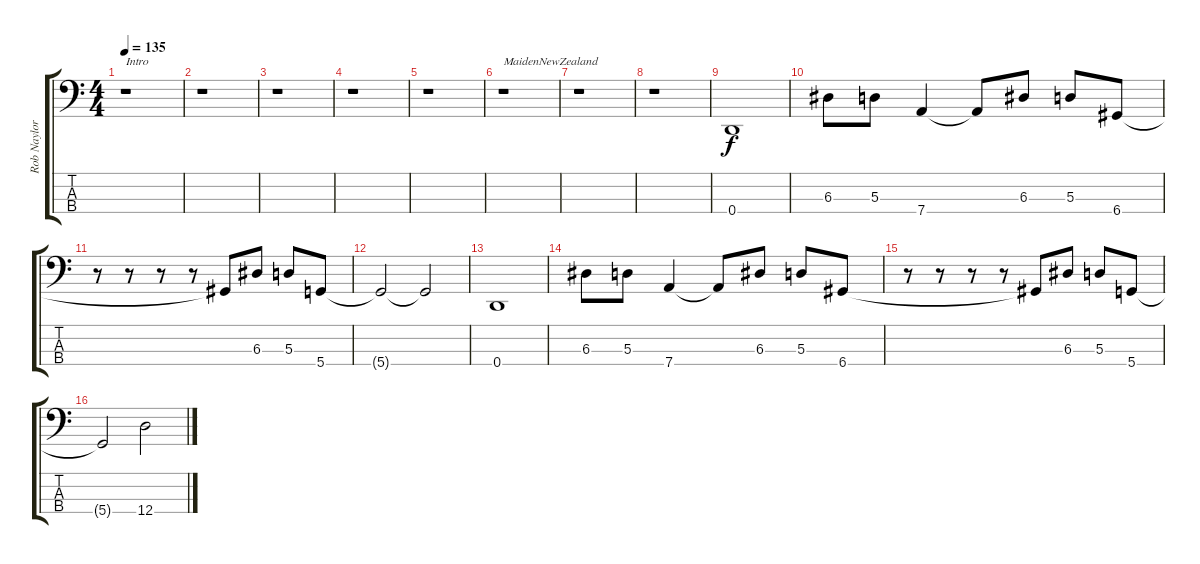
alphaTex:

\track ("Rob Naylor" "Rob Naylor") {instrument electricbasspick}
\staff {score tabs}
\tuning (G2 D2 A1 D1) {hide}
\ts (4 4)
\tempo 135
\clef f4
\ks c
r.1{txt "Intro" dy f instrument electricbasspick} |
r.1 |
r.1 |
r.1 |
r.1 |
r.1{txt "MaidenNewZealand"} |
r.1 |
r.1 |
0.4.1 |
6.3.8 5.3.8 7.4.4 7.4{t}.8 6.3.8 5.3.8 6.4.8 |
r.8 r.8 r.8 r.8 6.4{t}.8 6.3.8 5.3.8 5.4.8 |
5.4{t}.2 5.4{t}.2 |
0.4.1 |
6.3.8 5.3.8 7.4.4 7.4{t}.8 6.3.8 5.3.8 6.4.8 |
r.8 r.8 r.8 r.8 6.4{t}.8 6.3.8 5.3.8 5.4.8 |
5.4{t}.2 12.4.2
